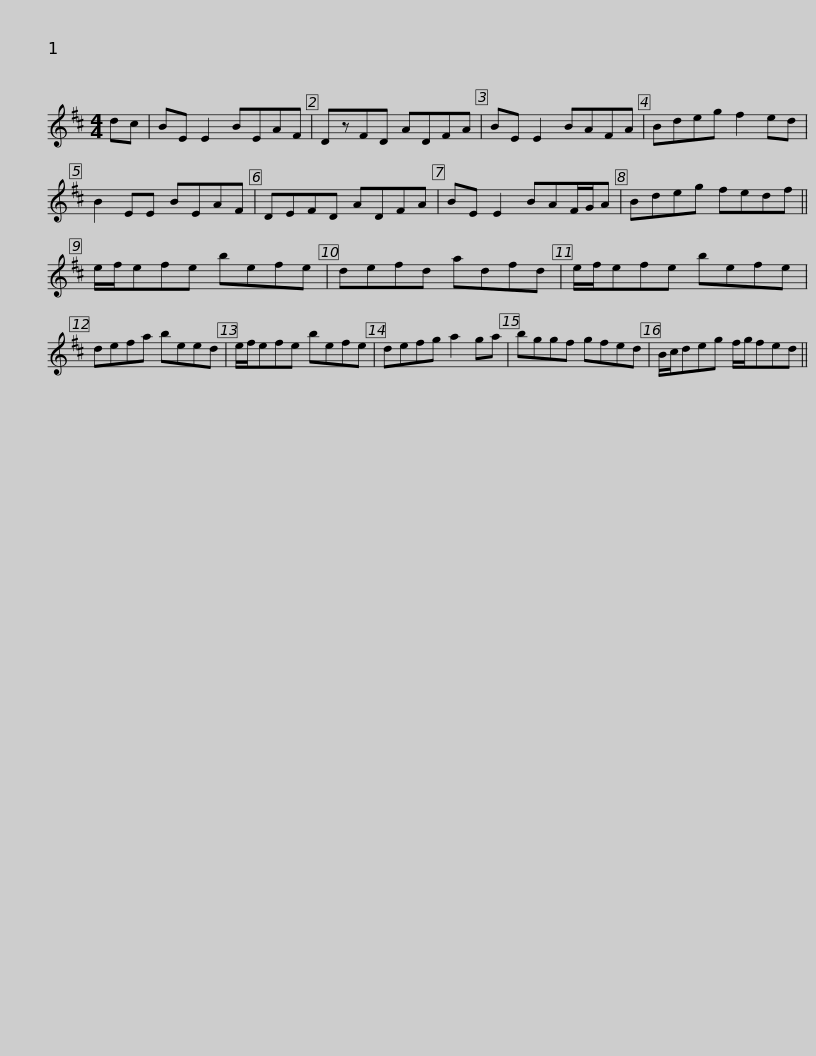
X:1
L:1/8
M:4/4
I:linebreak $
K:D
V:1 treble
V:1
 dc | BE E2 BEAF | DzFD ADFA | BE E2 BAFA | Bdeg f2 ed | %5
 B2 EE BEAF |$ DEFD ADFA | BE E2 BAF/G/A | Bdeg fedf || e/f/efe befe | %10
 defd adfd |$ e/f/efe befe | defa beed | e/f/efe befe | defg a2 ga | %15
 bggf gfed |$ B/c/deg f/g/fed || %17
